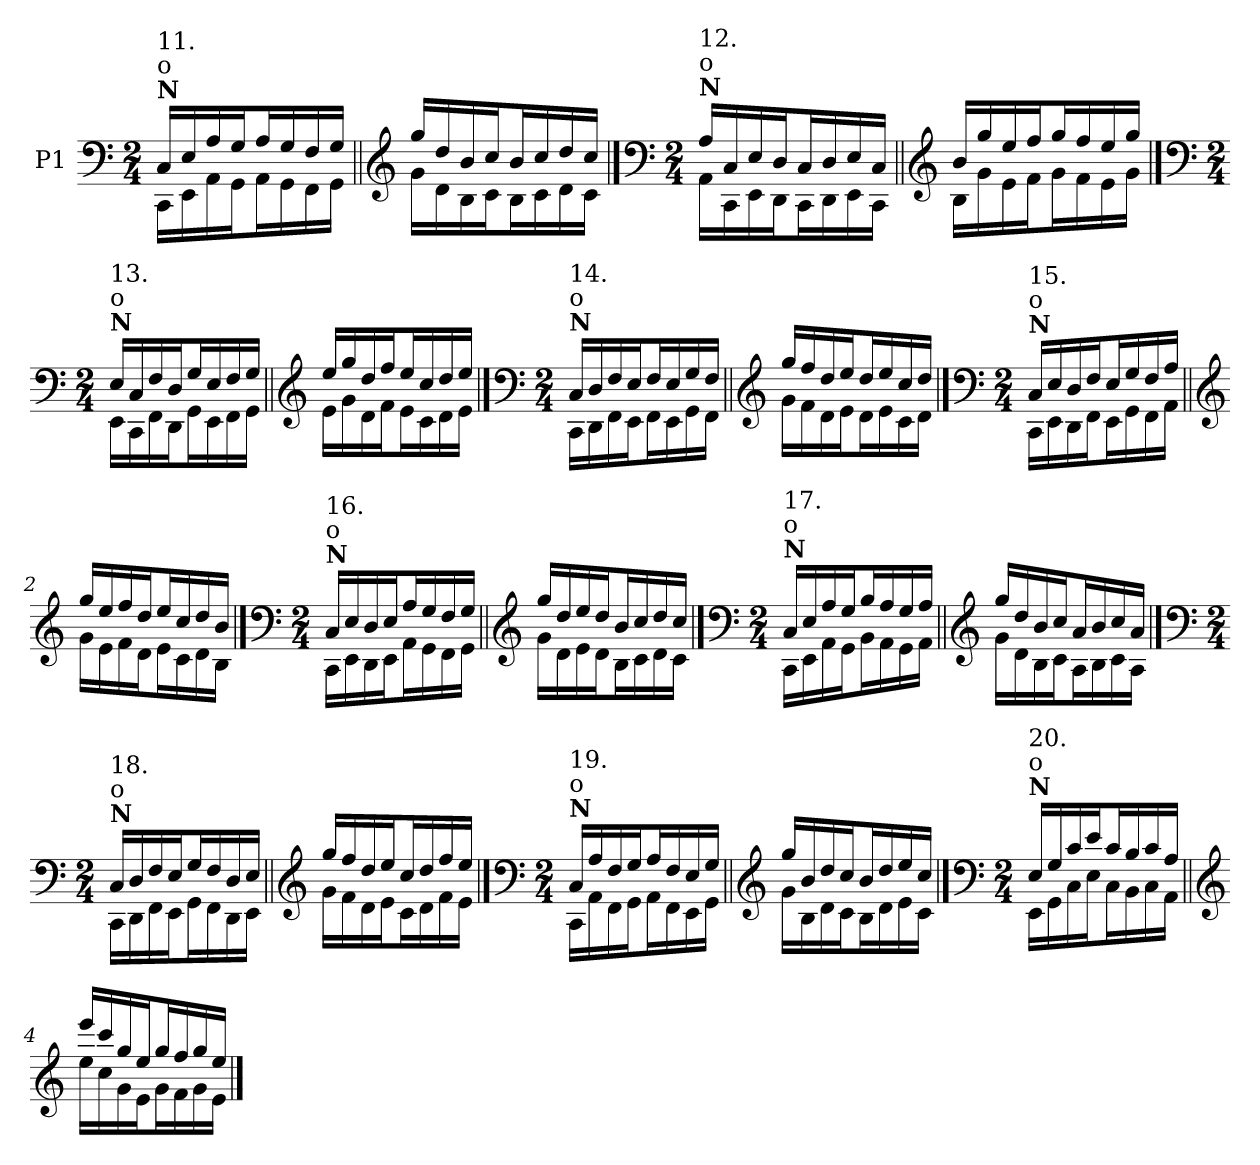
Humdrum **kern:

**kern
*part1
*staff1
*I"P1
!!LO:LB:g=z
*clefF4
*k[]
*M2/4
=1
*^
!LO:TX:a:B:t=N	!
!LO:TX:a:t=o	!
!LO:TX:a:t=11.	!
16C/LL	16CC<\LL
16E/	16EE<\
16A/	16AA<\
16G/J	16GG<\J
16A/L	16AA<\L
16G/	16GG<\
16F/	16FF<\
16G/JJ	16GG<\JJ
=2||	=2||
*clefG2	*
16gg/LL	16g<\LL
16dd/	16d<\
16b/	16B<\
16cc/J	16c<\J
16b/L	16B<\L
16cc/	16c<\
16dd/	16d<\
16cc/JJ	16c<\JJ
==3	==3
*clefF4	*
*M2/4	*
!LO:TX:a:B:t=N	!
!LO:TX:a:t=o	!
!LO:TX:a:t=12.	!
16A/LL	16AA<\LL
16C/	16CC<\
16E/	16EE<\
16D/J	16DD<\J
16C/L	16CC<\L
16D/	16DD<\
16E/	16EE<\
16C/JJ	16CC<\JJ
=4||	=4||
*clefG2	*
16b/LL	16B<\LL
16gg/	16g<\
16ee/	16e<\
16ff/J	16f<\J
16gg/L	16g<\L
16ff/	16f<\
16ee/	16e<\
16gg/JJ	16g<\JJ
!!LO:LB:g=z	!!
==1	==1
*clefF4	*
*M2/4	*
!LO:TX:a:B:t=N	!
!LO:TX:a:t=o	!
!LO:TX:a:t=13.	!
16E/LL	16EE<\LL
16C/	16CC<\
16F/	16FF<\
16D/J	16DD<\J
16G/L	16GG<\L
16E/	16EE<\
16F/	16FF<\
16G/JJ	16GG<\JJ
=2||	=2||
*clefG2	*
16ee/LL	16e<\LL
16gg/	16g<\
16dd/	16d<\
16ff/J	16f<\J
16ee/L	16e<\L
16cc/	16c<\
16dd/	16d<\
16ee/JJ	16e<\JJ
==3	==3
*clefF4	*
*M2/4	*
!LO:TX:a:B:t=N	!
!LO:TX:a:t=o	!
!LO:TX:a:t=14.	!
16C/LL	16CC<\LL
16D/	16DD<\
16F/	16FF<\
16E/J	16EE<\J
16F/L	16FF<\L
16E/	16EE<\
16G/	16GG<\
16F/JJ	16FF<\JJ
=4||	=4||
*clefG2	*
16gg/LL	16g<\LL
16ff/	16f<\
16dd/	16d<\
16ee/J	16e<\J
16dd/L	16d<\L
16ee/	16e<\
16cc/	16c<\
16dd/JJ	16d<\JJ
!!LO:PB:g=z	!!
==1	==1
*clefF4	*
*M2/4	*
!LO:TX:a:B:t=N	!
!LO:TX:a:t=o	!
!LO:TX:a:t=15.	!
16C/LL	16CC<\LL
16E/	16EE<\
16D/	16DD<\
16F/J	16FF<\J
16E/L	16EE<\L
16G/	16GG<\
16F/	16FF<\
16A/JJ	16AA<\JJ
=2||	=2||
*clefG2	*
16gg/LL	16g<\LL
16ee/	16e<\
16ff/	16f<\
16dd/J	16d<\J
16ee/L	16e<\L
16cc/	16c<\
16dd/	16d<\
16b/JJ	16B<\JJ
==3	==3
*clefF4	*
*M2/4	*
!LO:TX:a:B:t=N	!
!LO:TX:a:t=o	!
!LO:TX:a:t=16.	!
16C/LL	16CC<\LL
16E/	16EE<\
16D/	16DD<\
16E/J	16EE<\J
16A/L	16AA<\L
16G/	16GG<\
16F/	16FF<\
16G/JJ	16GG<\JJ
=4||	=4||
*clefG2	*
16gg/LL	16g<\LL
16dd/	16d<\
16ee/	16e<\
16dd/J	16d<\J
16b/L	16B<\L
16cc/	16c<\
16dd/	16d<\
16cc/JJ	16c<\JJ
!!LO:LB:g=z	!!
==1	==1
*clefF4	*
*M2/4	*
!LO:TX:a:B:t=N	!
!LO:TX:a:t=o	!
!LO:TX:a:t=17.	!
16C/LL	16CC<\LL
16E/	16EE<\
16A/	16AA<\
16G/J	16GG<\J
16B/L	16BB<\L
16A/	16AA<\
16G/	16GG<\
16A/JJ	16AA<\JJ
=2||	=2||
*clefG2	*
16gg/LL	16g<\LL
16dd/	16d<\
16b/	16B<\
16cc/J	16c<\J
16a/L	16A<\L
16b/	16B<\
16cc/	16c<\
16a/JJ	16A<\JJ
==3	==3
*clefF4	*
*M2/4	*
!LO:TX:a:B:t=N	!
!LO:TX:a:t=o	!
!LO:TX:a:t=18.	!
16C/LL	16CC<\LL
16D/	16DD<\
16F/	16FF<\
16E/J	16EE<\J
16G/L	16GG<\L
16F/	16FF<\
16D/	16DD<\
16E/JJ	16EE<\JJ
=4||	=4||
*clefG2	*
16gg/LL	16g<\LL
16ff/	16f<\
16dd/	16d<\
16ee/J	16e<\J
16cc/L	16c<\L
16dd/	16d<\
16ff/	16f<\
16ee/JJ	16e<\JJ
!!LO:LB:g=z	!!
==1	==1
*clefF4	*
*M2/4	*
!LO:TX:a:B:t=N	!
!LO:TX:a:t=o	!
!LO:TX:a:t=19.	!
16C/LL	16CC<\LL
16A/	16AA<\
16F/	16FF<\
16G/J	16GG<\J
16A/L	16AA<\L
16F/	16FF<\
16E/	16EE<\
16G/JJ	16GG<\JJ
=2||	=2||
*clefG2	*
16gg/LL	16g<\LL
16b/	16B<\
16dd/	16d<\
16cc/J	16c<\J
16b/L	16B<\L
16dd/	16d<\
16ee/	16e<\
16cc/JJ	16c<\JJ
==3	==3
*clefF4	*
*M2/4	*
!LO:TX:a:B:t=N	!
!LO:TX:a:t=o	!
!LO:TX:a:t=20.	!
16E/LL	16EE<\LL
16G/	16GG<\
16c/	16C<\
16e/J	16E<\J
16c/L	16C<\L
16B/	16BB<\
16c/	16C<\
16A/JJ	16AA<\JJ
=4||	=4||
*clefG2	*
16eee/LL	16ee<\LL
16ccc/	16cc<\
16gg/	16g<\
16ee/J	16e<\J
16gg/L	16g<\L
16ff/	16f<\
16gg/	16g<\
16ee/JJ	16e<\JJ
*v	*v
==
*-
